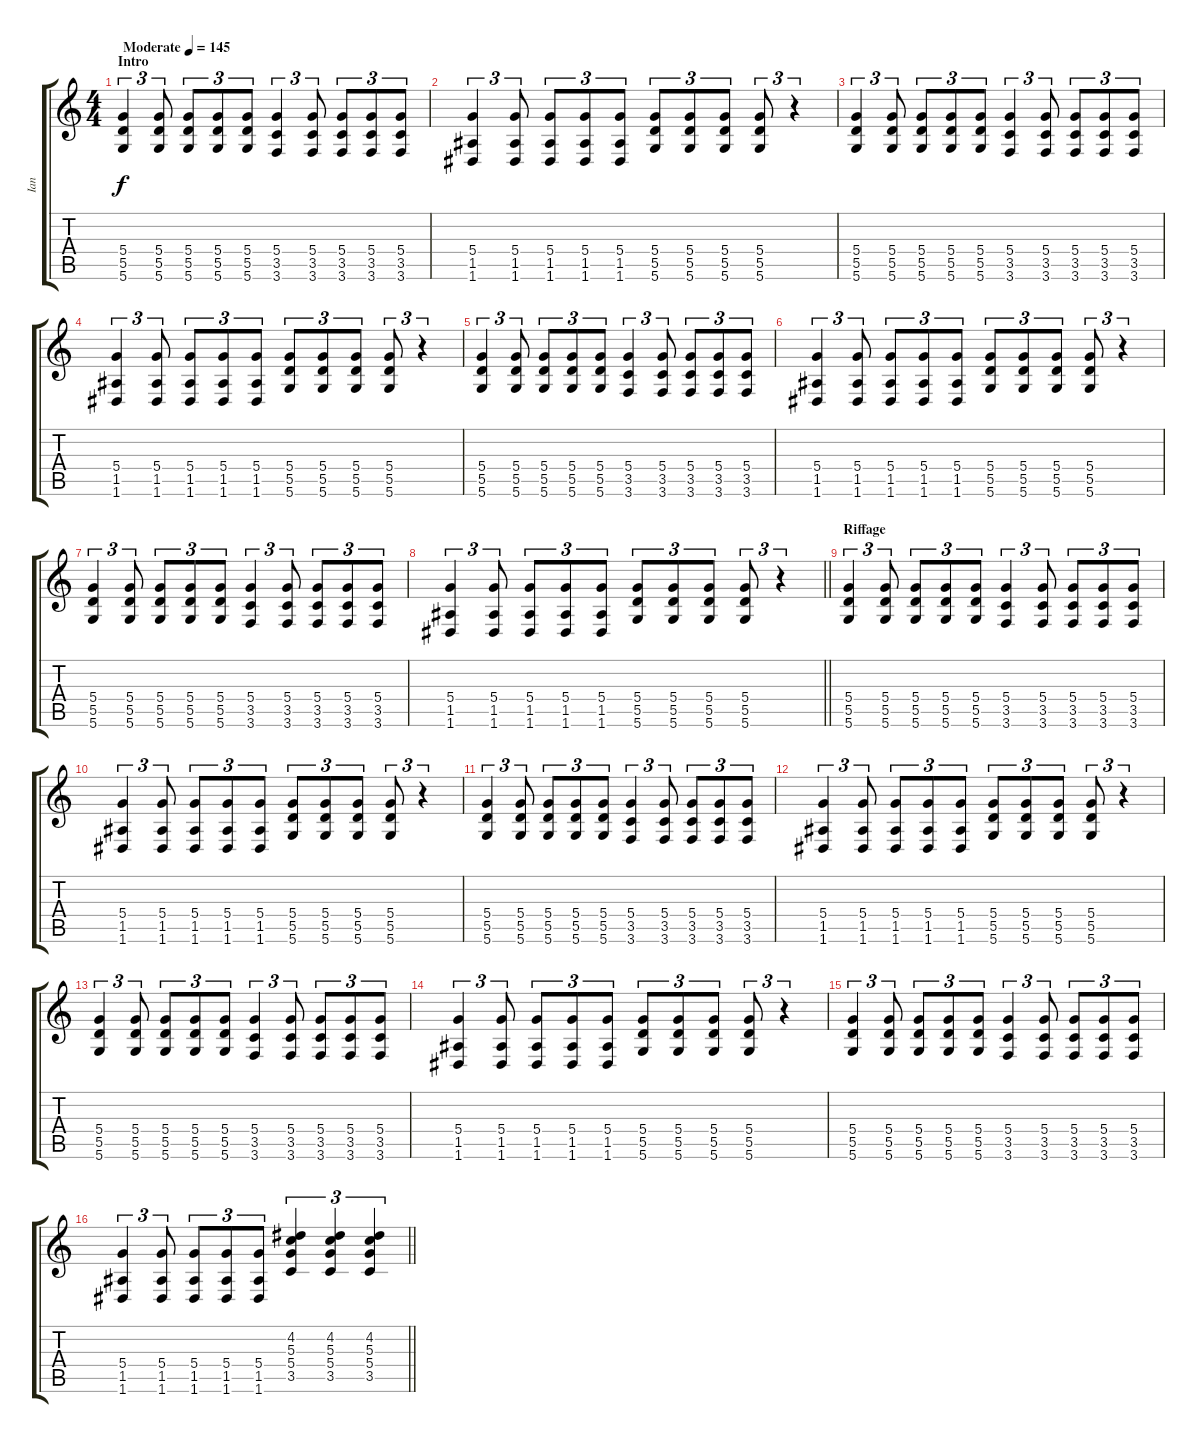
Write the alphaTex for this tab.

\track ("Ian" "Ian") {instrument overdrivenguitar}
\staff {score tabs}
\tuning (E4 B3 G3 D3 A2 D2) {hide}
\ts (4 4)
\section ("" "Intro")
\tempo (145 "Moderate")
\clef g2
\ks c
(5.4 5.5 5.6).4{tu (3 2) dy f instrument overdrivenguitar} (5.4 5.5 5.6).8{tu (3 2)} (5.4 5.5 5.6).8{tu (3 2)} (5.4 5.5 5.6).8{tu (3 2)} (5.4 5.5 5.6).8{tu (3 2)} (5.4 3.5 3.6).4{tu (3 2)} (5.4 3.5 3.6).8{tu (3 2)} (5.4 3.5 3.6).8{tu (3 2)} (5.4 3.5 3.6).8{tu (3 2)} (5.4 3.5 3.6).8{tu (3 2)} |
(5.4 1.5 1.6).4{tu (3 2)} (5.4 1.5 1.6).8{tu (3 2)} (5.4 1.5 1.6).8{tu (3 2)} (5.4 1.5 1.6).8{tu (3 2)} (5.4 1.5 1.6).8{tu (3 2)} (5.4 5.5 5.6).8{tu (3 2)} (5.4 5.5 5.6).8{tu (3 2)} (5.4 5.5 5.6).8{tu (3 2)} (5.4 5.5 5.6).8{tu (3 2)} r.4{tu (3 2)} |
(5.4 5.5 5.6).4{tu (3 2)} (5.4 5.5 5.6).8{tu (3 2)} (5.4 5.5 5.6).8{tu (3 2)} (5.4 5.5 5.6).8{tu (3 2)} (5.4 5.5 5.6).8{tu (3 2)} (5.4 3.5 3.6).4{tu (3 2)} (5.4 3.5 3.6).8{tu (3 2)} (5.4 3.5 3.6).8{tu (3 2)} (5.4 3.5 3.6).8{tu (3 2)} (5.4 3.5 3.6).8{tu (3 2)} |
(5.4 1.5 1.6).4{tu (3 2)} (5.4 1.5 1.6).8{tu (3 2)} (5.4 1.5 1.6).8{tu (3 2)} (5.4 1.5 1.6).8{tu (3 2)} (5.4 1.5 1.6).8{tu (3 2)} (5.4 5.5 5.6).8{tu (3 2)} (5.4 5.5 5.6).8{tu (3 2)} (5.4 5.5 5.6).8{tu (3 2)} (5.4 5.5 5.6).8{tu (3 2)} r.4{tu (3 2)} |
(5.4 5.5 5.6).4{tu (3 2)} (5.4 5.5 5.6).8{tu (3 2)} (5.4 5.5 5.6).8{tu (3 2)} (5.4 5.5 5.6).8{tu (3 2)} (5.4 5.5 5.6).8{tu (3 2)} (5.4 3.5 3.6).4{tu (3 2)} (5.4 3.5 3.6).8{tu (3 2)} (5.4 3.5 3.6).8{tu (3 2)} (5.4 3.5 3.6).8{tu (3 2)} (5.4 3.5 3.6).8{tu (3 2)} |
(5.4 1.5 1.6).4{tu (3 2)} (5.4 1.5 1.6).8{tu (3 2)} (5.4 1.5 1.6).8{tu (3 2)} (5.4 1.5 1.6).8{tu (3 2)} (5.4 1.5 1.6).8{tu (3 2)} (5.4 5.5 5.6).8{tu (3 2)} (5.4 5.5 5.6).8{tu (3 2)} (5.4 5.5 5.6).8{tu (3 2)} (5.4 5.5 5.6).8{tu (3 2)} r.4{tu (3 2)} |
(5.4 5.5 5.6).4{tu (3 2)} (5.4 5.5 5.6).8{tu (3 2)} (5.4 5.5 5.6).8{tu (3 2)} (5.4 5.5 5.6).8{tu (3 2)} (5.4 5.5 5.6).8{tu (3 2)} (5.4 3.5 3.6).4{tu (3 2)} (5.4 3.5 3.6).8{tu (3 2)} (5.4 3.5 3.6).8{tu (3 2)} (5.4 3.5 3.6).8{tu (3 2)} (5.4 3.5 3.6).8{tu (3 2)} |
\barLineRight lightlight
(5.4 1.5 1.6).4{tu (3 2)} (5.4 1.5 1.6).8{tu (3 2)} (5.4 1.5 1.6).8{tu (3 2)} (5.4 1.5 1.6).8{tu (3 2)} (5.4 1.5 1.6).8{tu (3 2)} (5.4 5.5 5.6).8{tu (3 2)} (5.4 5.5 5.6).8{tu (3 2)} (5.4 5.5 5.6).8{tu (3 2)} (5.4 5.5 5.6).8{tu (3 2)} r.4{tu (3 2)} |
\section ("" "Riffage")
(5.4 5.5 5.6).4{tu (3 2)} (5.4 5.5 5.6).8{tu (3 2)} (5.4 5.5 5.6).8{tu (3 2)} (5.4 5.5 5.6).8{tu (3 2)} (5.4 5.5 5.6).8{tu (3 2)} (5.4 3.5 3.6).4{tu (3 2)} (5.4 3.5 3.6).8{tu (3 2)} (5.4 3.5 3.6).8{tu (3 2)} (5.4 3.5 3.6).8{tu (3 2)} (5.4 3.5 3.6).8{tu (3 2)} |
(5.4 1.5 1.6).4{tu (3 2)} (5.4 1.5 1.6).8{tu (3 2)} (5.4 1.5 1.6).8{tu (3 2)} (5.4 1.5 1.6).8{tu (3 2)} (5.4 1.5 1.6).8{tu (3 2)} (5.4 5.5 5.6).8{tu (3 2)} (5.4 5.5 5.6).8{tu (3 2)} (5.4 5.5 5.6).8{tu (3 2)} (5.4 5.5 5.6).8{tu (3 2)} r.4{tu (3 2)} |
(5.4 5.5 5.6).4{tu (3 2)} (5.4 5.5 5.6).8{tu (3 2)} (5.4 5.5 5.6).8{tu (3 2)} (5.4 5.5 5.6).8{tu (3 2)} (5.4 5.5 5.6).8{tu (3 2)} (5.4 3.5 3.6).4{tu (3 2)} (5.4 3.5 3.6).8{tu (3 2)} (5.4 3.5 3.6).8{tu (3 2)} (5.4 3.5 3.6).8{tu (3 2)} (5.4 3.5 3.6).8{tu (3 2)} |
(5.4 1.5 1.6).4{tu (3 2)} (5.4 1.5 1.6).8{tu (3 2)} (5.4 1.5 1.6).8{tu (3 2)} (5.4 1.5 1.6).8{tu (3 2)} (5.4 1.5 1.6).8{tu (3 2)} (5.4 5.5 5.6).8{tu (3 2)} (5.4 5.5 5.6).8{tu (3 2)} (5.4 5.5 5.6).8{tu (3 2)} (5.4 5.5 5.6).8{tu (3 2)} r.4{tu (3 2)} |
(5.4 5.5 5.6).4{tu (3 2)} (5.4 5.5 5.6).8{tu (3 2)} (5.4 5.5 5.6).8{tu (3 2)} (5.4 5.5 5.6).8{tu (3 2)} (5.4 5.5 5.6).8{tu (3 2)} (5.4 3.5 3.6).4{tu (3 2)} (5.4 3.5 3.6).8{tu (3 2)} (5.4 3.5 3.6).8{tu (3 2)} (5.4 3.5 3.6).8{tu (3 2)} (5.4 3.5 3.6).8{tu (3 2)} |
(5.4 1.5 1.6).4{tu (3 2)} (5.4 1.5 1.6).8{tu (3 2)} (5.4 1.5 1.6).8{tu (3 2)} (5.4 1.5 1.6).8{tu (3 2)} (5.4 1.5 1.6).8{tu (3 2)} (5.4 5.5 5.6).8{tu (3 2)} (5.4 5.5 5.6).8{tu (3 2)} (5.4 5.5 5.6).8{tu (3 2)} (5.4 5.5 5.6).8{tu (3 2)} r.4{tu (3 2)} |
(5.4 5.5 5.6).4{tu (3 2)} (5.4 5.5 5.6).8{tu (3 2)} (5.4 5.5 5.6).8{tu (3 2)} (5.4 5.5 5.6).8{tu (3 2)} (5.4 5.5 5.6).8{tu (3 2)} (5.4 3.5 3.6).4{tu (3 2)} (5.4 3.5 3.6).8{tu (3 2)} (5.4 3.5 3.6).8{tu (3 2)} (5.4 3.5 3.6).8{tu (3 2)} (5.4 3.5 3.6).8{tu (3 2)} |
\barLineRight lightlight
(5.4 1.5 1.6).4{tu (3 2)} (5.4 1.5 1.6).8{tu (3 2)} (5.4 1.5 1.6).8{tu (3 2)} (5.4 1.5 1.6).8{tu (3 2)} (5.4 1.5 1.6).8{tu (3 2)} (4.2 5.3 5.4 3.5).4{tu (3 2)} (4.2 5.3 5.4 3.5).4{tu (3 2)} (4.2 5.3 5.4 3.5).4{tu (3 2)}
